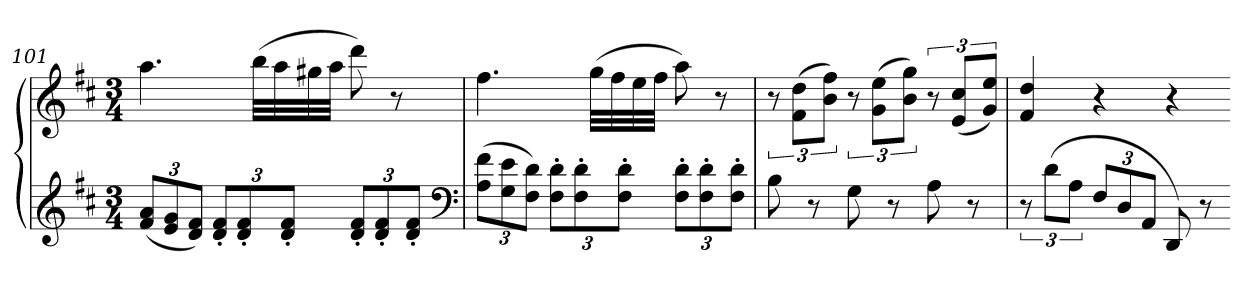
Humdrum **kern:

**kern	**kern
*part1	*part1
*staff2	*staff1
*clefG2	*clefG2
*k[f#c#]	*k[f#c#]
*M3/4	*M3/4
=101	=101
(12f# 12aL	4.aa
12e 12g	.
12d 12f#J)	.
12d' 12f#'L	.
12d' 12f#'	.
.	(32bbLLL
.	32aa
12d' 12f#'J	.
.	32gg#X
.	32aaJJJ
12d' 12f#'L	8ddd)
12d' 12f#'	.
.	8r
12d' 12f#'J	.
*clefF4	*
=102	=102
(12A 12f#L	4.ff#
12G 12e	.
12F# 12dJ)	.
12F#' 12d'L	.
12F#' 12d'	.
.	(32ggLLL
.	32ff#
12F#' 12d'J	.
.	32ee
.	32ff#JJJ
12F#' 12d'L	8aa)
12F#' 12d'	.
.	8r
12F#' 12d'J	.
=103	=103
8B	12r
.	(12f# 12ddL
8r	.
.	12b 12ff#J)
8G	12r
.	(12g 12eeL
8r	.
.	12b 12ggJ)
8A	12r
.	(12e 12cc#L
8r	.
.	12g 12eeJ)
=104	=104
12r	4f# 4dd
(12dL	.
12AJ	.
12F#L	4r
12D	.
12AAJ	.
8DD)	4r
8r	.
=-	=-
*-	*-
